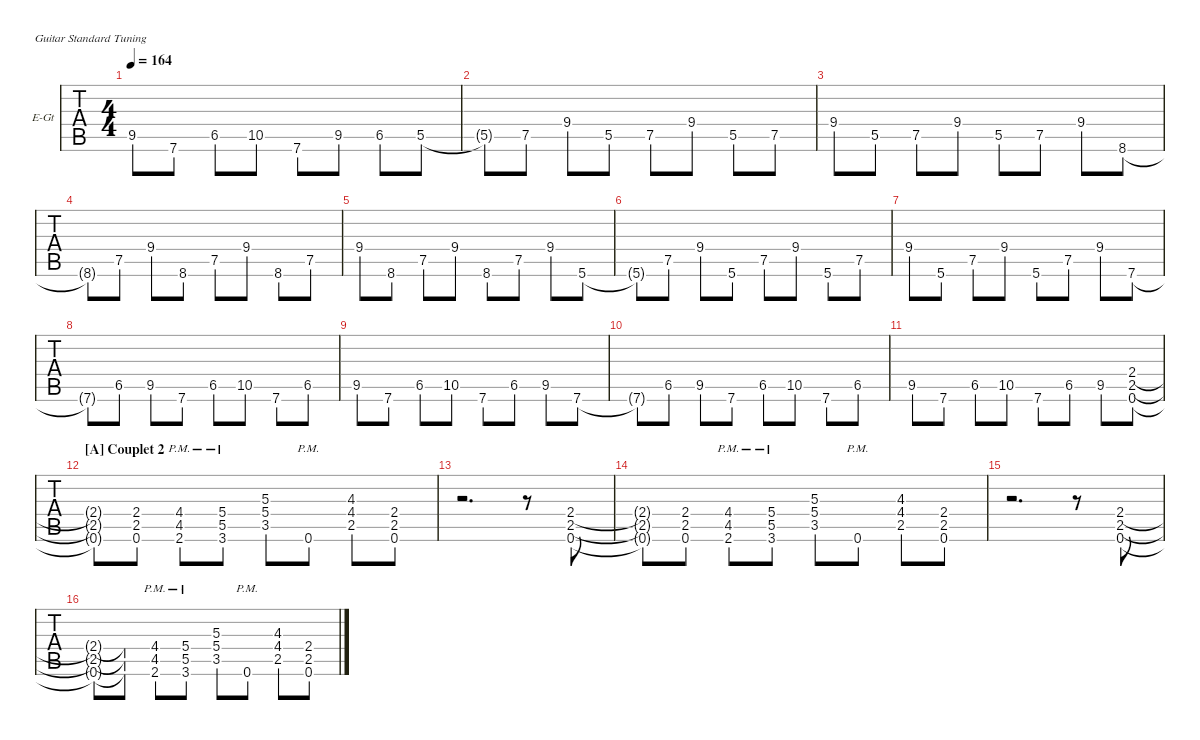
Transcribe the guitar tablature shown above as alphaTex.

\defaultSystemsLayout 4
\hideDynamics
\bracketExtendMode groupsimilarinstruments
\firstSystemTrackNameOrientation horizontal
\otherSystemsTrackNameOrientation horizontal
\track ("Guitar I " "E-Gt") {multiBarRest instrument distortionguitar}
\staff {tabs}
\tuning (E4 B3 G3 D3 A2 E2)
\ts (4 4)
\tempo 164
\clef g2
\ks eminor
9.5.8{dy ff} 7.6.8 6.5.8 10.5.8 7.6.8 9.5.8 6.5.8 5.5.8 |
5.5{t}.8 7.5.8 9.4.8 5.5.8 7.5.8 9.4.8 5.5.8 7.5.8 |
9.4.8 5.5.8 7.5.8 9.4.8 5.5.8 7.5.8 9.4.8 8.6.8 |
8.6{t}.8 7.5.8 9.4.8 8.6.8 7.5.8 9.4.8 8.6.8 7.5.8 |
9.4.8 8.6.8 7.5.8 9.4.8 8.6.8 7.5.8 9.4.8 5.6.8 |
5.6{t}.8 7.5.8 9.4.8 5.6.8 7.5.8 9.4.8 5.6.8 7.5.8 |
9.4.8 5.6.8 7.5.8 9.4.8 5.6.8 7.5.8 9.4.8 7.6.8 |
7.6{t}.8 6.5.8 9.5.8 7.6.8 6.5.8 10.5.8 7.6.8 6.5.8 |
9.5.8 7.6.8 6.5.8 10.5.8 7.6.8 6.5.8 9.5.8 7.6.8 |
7.6{t}.8 6.5.8 9.5.8 7.6.8 6.5.8 10.5.8 7.6.8 6.5.8 |
9.5.8 7.6.8 6.5.8 10.5.8 7.6.8 6.5.8 9.5.8 (0.6 2.5 2.4).8 |
\section ("A" "Couplet 2")
(2.5{t} 0.6{t} 2.4{t}).8{dy f} (0.6 2.5 2.4).8 (2.6{pm} 4.5{pm} 4.4{pm}).8 (3.6{pm} 5.5{pm} 5.4{pm}).8 (3.5 5.4 5.3).8 0.6{pm}.8 (2.5 4.4 4.3).8 (0.6 2.5 2.4).8 |
r.2{d} r.8 (0.6 2.5 2.4).8 |
(2.5{t} 0.6{t} 2.4{t}).8 (0.6 2.5 2.4).8 (2.6{pm} 4.5{pm} 4.4{pm}).8 (3.6{pm} 5.5{pm} 5.4{pm}).8 (3.5 5.4 5.3).8 0.6{pm}.8 (2.5 4.4 4.3).8 (0.6 2.5 2.4).8 |
r.2{d} r.8 (0.6 2.5 2.4).8 |
(2.5{t} 0.6{t} 2.4{t}).8 (0.6{t} 2.5{t} 2.4{t}).8 (2.6{pm} 4.5{pm} 4.4{pm}).8 (3.6{pm} 5.5{pm} 5.4{pm}).8 (3.5 5.4 5.3).8 0.6{pm}.8 (2.5 4.4 4.3).8 (0.6 2.5 2.4).8
